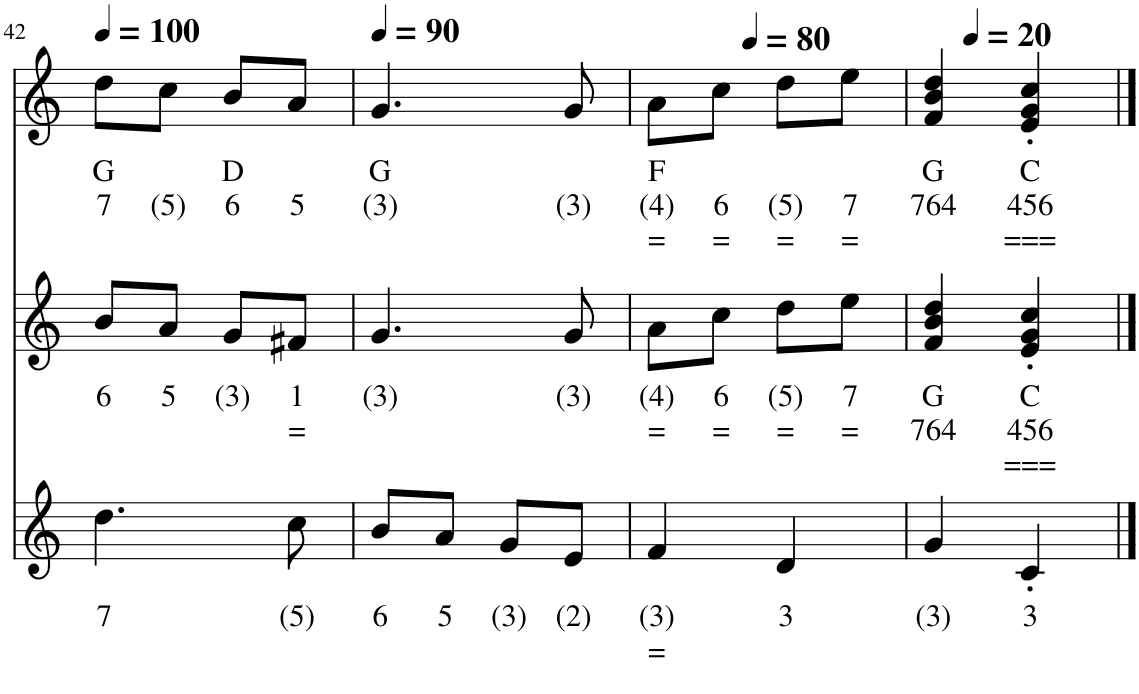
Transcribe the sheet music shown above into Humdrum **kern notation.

**kern	**text	**text	**kern	**kern	**text	**text	**text	**kern	**text	**text	**text
*part4	*part4	*part4	*part3	*part2	*part2	*part2	*part2	*part1	*part1	*part1	*part1
*staff4	*staff4	*staff4	*staff3	*staff2	*staff2	*staff2	*staff2	*staff1	*staff1	*staff1	*staff1
*I"Piano	*	*	*I"Piano	*I"Piano	*	*	*	*I"Blokfluit	*	*	*
!!LO:PB:g=z
*clefG2	*	*	*clefG2	*clefG2	*	*	*	*clefG2	*	*	*
*k[]	*	*	*k[]	*k[]	*	*	*	*k[]	*	*	*
*M2/4	*	*	*M2/4	*M2/4	*	*	*	*M2/4	*	*	*
*MM100	*	*	*MM100	*MM100	*	*	*	*MM100	*	*	*
=42	=42	=42	=42	=42	=42	=42	=42	=42	=42	=42	=42
!	!LO:LY:b	!	!	!	!LO:LY:b	!	!	!	!LO:LY:b	!LO:LY:b	!
4.dd\	7	.	4g	8b/L	6	.	.	8dd\L	G	7	.
!	!	!	!	!	!LO:LY:b	!	!	!	!	!LO:LY:b	!
.	.	.	.	8a/J	5	.	.	8cc\J	.	(5)	.
!	!	!	!	!	!LO:LY:b	!	!	!	!LO:LY:b	!LO:LY:b	!
.	.	.	4d	8g/L	(3)	.	.	8b/L	D	6	.
!	!LO:LY:b	!	!	!	!LO:LY:b	!LO:LY:b	!	!	!	!LO:LY:b	!
8cc\	(5)	.	.	8f#X/J	1	=	.	8a/J	.	5	.
=43	=43	=43	=43	=43	=43	=43	=43	=43	=43	=43	=43
*	*	*	*	*	*	*	*	*MM90	*	*	*
!	!LO:LY:b	!	!	!	!LO:LY:b	!	!	!	!LO:LY:b	!LO:LY:b	!
8b/L	6	.	2g	4.g/	(3)	.	.	4.g/	G	(3)	.
!	!LO:LY:b	!	!	!	!	!	!	!	!	!	!
8a/J	5	.	.	.	.	.	.	.	.	.	.
!	!LO:LY:b	!	!	!	!	!	!	!	!	!	!
8g/L	(3)	.	.	.	.	.	.	.	.	.	.
!	!LO:LY:b	!	!	!	!LO:LY:b	!	!	!	!	!LO:LY:b	!
8e/J	(2)	.	.	8g/	(3)	.	.	8g/	.	(3)	.
=44	=44	=44	=44	=44	=44	=44	=44	=44	=44	=44	=44
!	!LO:LY:b	!LO:LY:b	!	!	!LO:LY:b	!LO:LY:b	!	!	!LO:LY:b	!LO:LY:b	!LO:LY:b
4f/	(3)	=	2f	8a\L	(4)	=	.	8a\L	F	(4)	=
!	!	!	!	!	!LO:LY:b	!LO:LY:b	!	!	!	!LO:LY:b	!LO:LY:b
.	.	.	.	8cc\J	6	=	.	8cc\J	.	6	=
!	!LO:LY:b	!	!	!	!LO:LY:b	!LO:LY:b	!	!	!	!LO:LY:b	!LO:LY:b
4d/	3	.	.	8dd\L	(5)	=	.	8dd\L	.	(5)	=
!	!	!	!	!	!LO:LY:b	!LO:LY:b	!	!	!	!LO:LY:b	!LO:LY:b
.	.	.	.	8ee\J	7	=	.	8ee\J	.	7	=
=45	=45	=45	=45	=45	=45	=45	=45	=45	=45	=45	=45
*	*	*	*	*	*	*	*	*MM80	*	*	*
!	!LO:LY:b	!	!	!	!LO:LY:b	!LO:LY:b	!	!	!LO:LY:b	!LO:LY:b	!
4g/	(3)	.	4g	4f/ 4b/ 4dd/	G	764	.	4f/ 4b/ 4dd/	G	764	.
*	*	*	*	*	*	*	*	*MM20	*	*	*
!	!LO:LY:b	!	!	!	!LO:LY:b	!LO:LY:b	!LO:LY:b	!	!LO:LY:b	!LO:LY:b	!LO:LY:b
4c'/	3	.	4c	4e/' 4g/' 4cc/'	C	456	===	4e/' 4g/' 4cc/'	C	456	===
==	==	==	==	==	==	==	==	==	==	==	==
*-	*-	*-	*-	*-	*-	*-	*-	*-	*-	*-	*-
